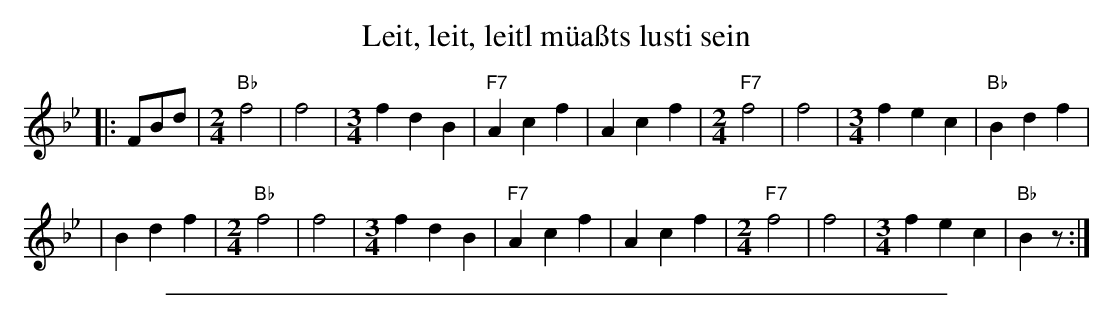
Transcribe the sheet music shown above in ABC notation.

X:1
T: Leit, leit, leitl m\"ua\ssts lusti sein
M: none
K: Bb
|: FBd \
|[M:2/4][L:1/8]"Bb"f4 | f4 \
|[M:3/4][L:1/8]f2 d2 B2 | "F7"A2 c2 f2 | A2 c2 f2 \
|[M:2/4][L:1/8]"F7"f4 | f4 \
|[M:3/4][L:1/8]f2 e2 c2 | "Bb"B2 d2 f2 |
| B2 d2 f2 \
|[M:2/4][L:1/8]"Bb"f4 | f4 \
|[M:3/4][L:1/8]f2 d2 B2 | "F7"A2 c2 f2 | A2 c2 f2 \
|[M:2/4][L:1/8]"F7"f4 | f4 \
|[M:3/4][L:1/8]f2 e2 c2 | "Bb"B2 z :|
